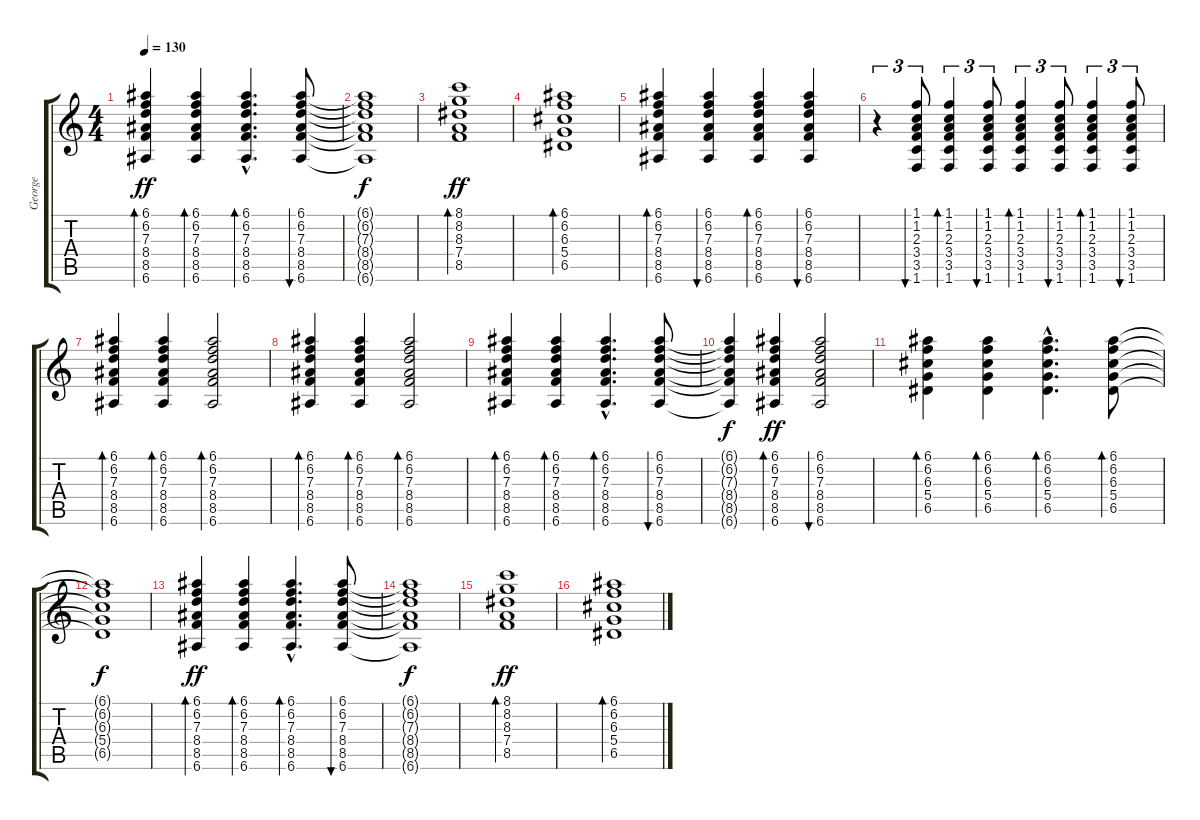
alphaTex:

\track ("George" "George") {instrument electricguitarclean}
\staff {score tabs}
\tuning (E4 B3 G3 D3 A2 E2) {hide}
\ts (4 4)
\tempo 130
\clef g2
\ks c
(6.1 6.2 7.3 8.4 8.5 6.6).4{bd 60 dy ff} (6.1 6.2 7.3 8.4 8.5 6.6).4{bd 60} (6.1{hac} 6.2{hac} 7.3{hac} 8.4{hac} 8.5{hac} 6.6{hac}).4{d bd 60} (6.1 6.2 7.3 8.4 8.5 6.6).8{bu 60} |
(6.1{t} 6.2{t} 7.3{t} 8.4{t} 8.5{t} 6.6{t}).1{dy f} |
(8.1 8.2 8.3 7.4 8.5).1{bd 60 dy ff} |
(6.1 6.2 6.3 5.4 6.5).1{bd 60} |
(6.1 6.2 7.3 8.4 8.5 6.6).4{bd 60} (6.1 6.2 7.3 8.4 8.5 6.6).4{bu 60} (6.1 6.2 7.3 8.4 8.5 6.6).4{bd 60} (6.1 6.2 7.3 8.4 8.5 6.6).4{bu 60} |
r.4{tu (3 2)} (1.1 1.2 2.3 3.4 3.5 1.6).8{tu (3 2) bu 60} (1.1 1.2 2.3 3.4 3.5 1.6).4{tu (3 2) bd 60} (1.1 1.2 2.3 3.4 3.5 1.6).8{tu (3 2) bu 60} (1.1 1.2 2.3 3.4 3.5 1.6).4{tu (3 2) bd 60} (1.1 1.2 2.3 3.4 3.5 1.6).8{tu (3 2) bu 60} (1.1 1.2 2.3 3.4 3.5 1.6).4{tu (3 2) bd 60} (1.1 1.2 2.3 3.4 3.5 1.6).8{tu (3 2) bu 60} |
(6.1 6.2 7.3 8.4 8.5 6.6).4{bd 60} (6.1 6.2 7.3 8.4 8.5 6.6).4{bd 60} (6.1 6.2 7.3 8.4 8.5 6.6).2{bd 60} |
(6.1 6.2 7.3 8.4 8.5 6.6).4{bd 60} (6.1 6.2 7.3 8.4 8.5 6.6).4{bd 60} (6.1 6.2 7.3 8.4 8.5 6.6).2{bd 60} |
(6.1 6.2 7.3 8.4 8.5 6.6).4{bd 60} (6.1 6.2 7.3 8.4 8.5 6.6).4{bd 60} (6.1{hac} 6.2{hac} 7.3{hac} 8.4{hac} 8.5{hac} 6.6{hac}).4{d bd 60} (6.1 6.2 7.3 8.4 8.5 6.6).8{bu 60} |
(6.1{t} 6.2{t} 7.3{t} 8.4{t} 8.5{t} 6.6{t}).4{dy f} (6.1 6.2 7.3 8.4 8.5 6.6).4{bd 60 dy ff} (6.1 6.2 7.3 8.4 8.5 6.6).2{bu 60} |
(6.1 6.2 6.3 5.4 6.5).4{bd 60} (6.1 6.2 6.3 5.4 6.5).4{bd 60} (6.1{hac} 6.2{hac} 6.3{hac} 5.4{hac} 6.5{hac}).4{d bd 60} (6.1 6.2 6.3 5.4 6.5).8{bd 60} |
(6.1{t} 6.2{t} 6.3{t} 5.4{t} 6.5{t}).1{dy f} |
(6.1 6.2 7.3 8.4 8.5 6.6).4{bd 60 dy ff} (6.1 6.2 7.3 8.4 8.5 6.6).4{bd 60} (6.1{hac} 6.2{hac} 7.3{hac} 8.4{hac} 8.5{hac} 6.6{hac}).4{d bd 60} (6.1 6.2 7.3 8.4 8.5 6.6).8{bu 60} |
(6.1{t} 6.2{t} 7.3{t} 8.4{t} 8.5{t} 6.6{t}).1{dy f} |
(8.1 8.2 8.3 7.4 8.5).1{bd 60 dy ff} |
(6.1 6.2 6.3 5.4 6.5).1{bd 60}
